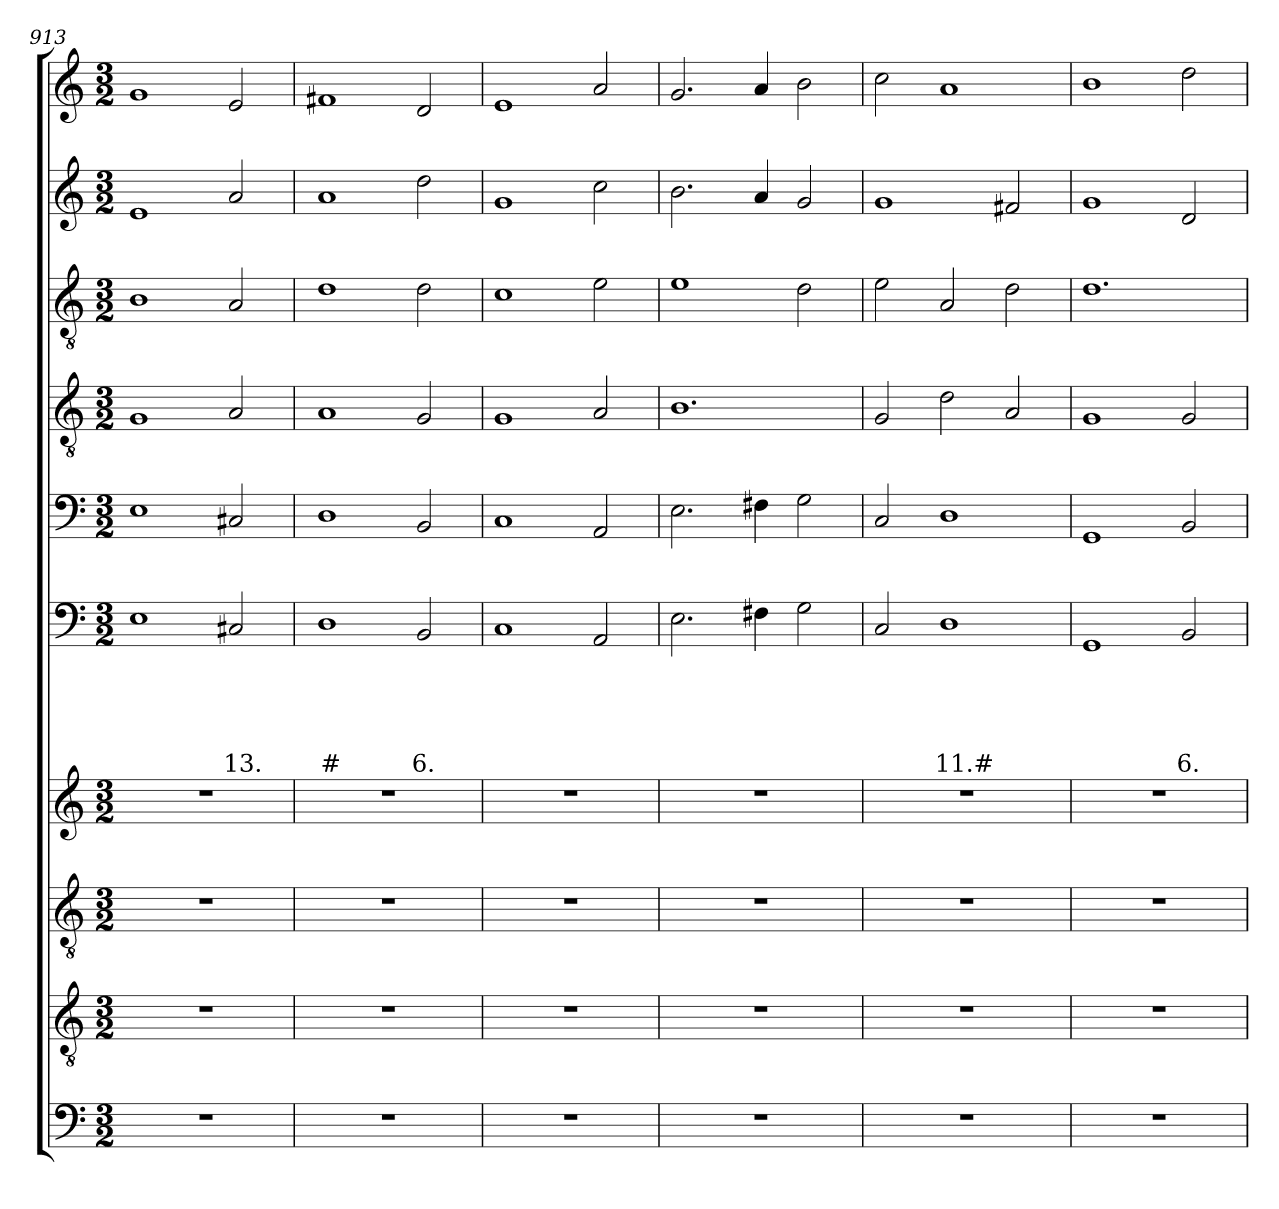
**kern	**kern	**kern	**kern	**kern	**text	**text	**text	**text	**text	**kern	**kern	**kern	**kern	**kern
*part10	*part9	*part8	*part7	*part6	*part6	*part6	*part6	*part6	*part6	*part5	*part4	*part3	*part2	*part1
*staff10	*staff9	*staff8	*staff7	*staff6	*staff6	*staff6	*staff6	*staff6	*staff6	*staff5	*staff4	*staff3	*staff2	*staff1
*clefF4	*clefGv2	*clefGv2	*clefG2	*clefF4	*	*	*	*	*	*clefF4	*clefGv2	*clefGv2	*clefG2	*clefG2
*k[]	*k[]	*k[]	*k[]	*k[]	*	*	*	*	*	*k[]	*k[]	*k[]	*k[]	*k[]
*C:	*C:	*C:	*C:	*C:	*	*	*	*	*	*C:	*C:	*C:	*C:	*C:
*M3/2	*M3/2	*M3/2	*M3/2	*M3/2	*	*	*	*	*	*M3/2	*M3/2	*M3/2	*M3/2	*M3/2
=913	=913	=913	=913	=913	=913	=913	=913	=913	=913	=913	=913	=913	=913	=913
1.r	1.r	1.r	1.r	1E	.	.	.	.	.	1E	1G	1B	1e	1g
.	.	.	.	2C#X/	.	.	.	.	13.	2C#X/	2A/	2A/	2a/	2e/
=914	=914	=914	=914	=914	=914	=914	=914	=914	=914	=914	=914	=914	=914	=914
1.r	1.r	1.r	1.r	1D	.	.	.	.	#	1D	1A	1d	1a	1f#X
.	.	.	.	2BB/	.	.	.	.	6.	2BB/	2G/	2d\	2dd\	2d/
!!LO:LB:g=z
=915	=915	=915	=915	=915	=915	=915	=915	=915	=915	=915	=915	=915	=915	=915
1.r	1.r	1.r	1.r	1C	.	.	.	.	.	1C	1G	1c	1g	1e
.	.	.	.	2AA/	.	.	.	.	.	2AA/	2A/	2e\	2cc\	2a/
=916	=916	=916	=916	=916	=916	=916	=916	=916	=916	=916	=916	=916	=916	=916
1.r	1.r	1.r	1.r	2.E\	.	.	.	.	.	2.E\	1.B	1e	2.b\	2.g/
.	.	.	.	4F#X\	.	.	.	.	.	4F#X\	.	.	4a/	4a/
.	.	.	.	2G\	.	.	.	.	.	2G\	.	2d\	2g/	2b\
=917	=917	=917	=917	=917	=917	=917	=917	=917	=917	=917	=917	=917	=917	=917
1.r	1.r	1.r	1.r	2C/	.	.	.	.	.	2C/	2G/	2e\	1g	2cc\
.	.	.	.	1D	.	.	.	.	11.#	1D	2d\	2A/	.	1a
.	.	.	.	.	.	.	.	.	.	.	2A/	2d\	2f#X/	.
=918	=918	=918	=918	=918	=918	=918	=918	=918	=918	=918	=918	=918	=918	=918
1.r	1.r	1.r	1.r	1GG	.	.	.	.	.	1GG	1G	1.d	1g	1b
.	.	.	.	2BB/	.	.	.	.	6.	2BB/	2G/	.	2d/	2dd\
=	=	=	=	=	=	=	=	=	=	=	=	=	=	=
*-	*-	*-	*-	*-	*-	*-	*-	*-	*-	*-	*-	*-	*-	*-
